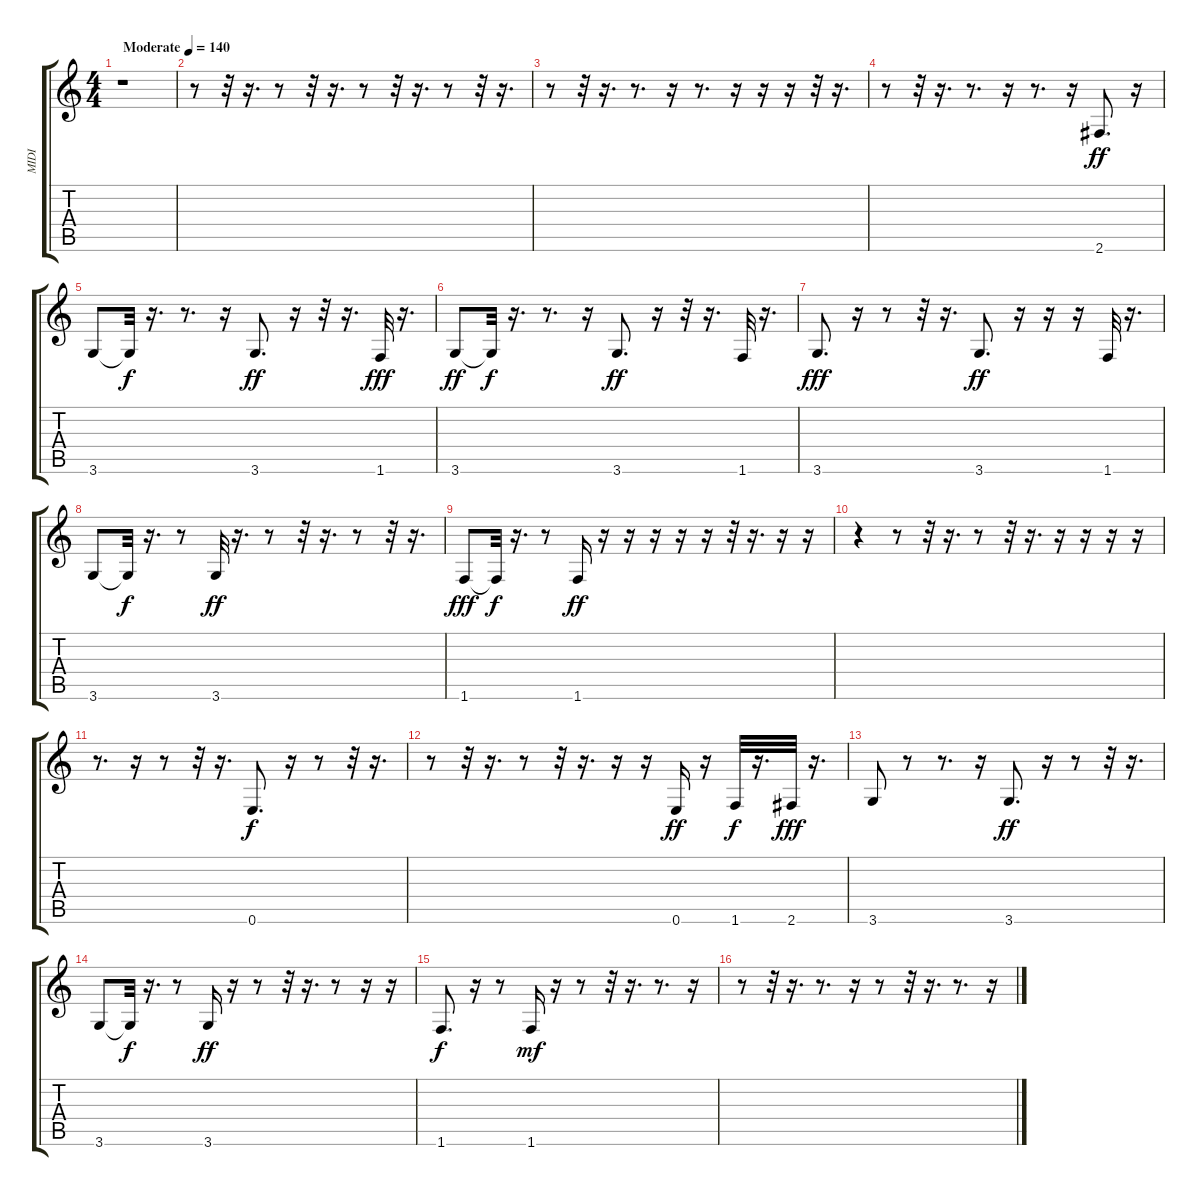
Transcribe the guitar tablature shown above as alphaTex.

\track ("MIDI" "MIDI") {instrument electricbassfinger}
\staff {score tabs}
\tuning (E4 B3 G3 D3 A2 E2) {hide}
\ts (4 4)
\tempo (140 "Moderate")
\clef g2
\ks c
r.1{dy ff instrument electricbassfinger} |
r.8 r.32 r.16{d} r.8 r.32 r.16{d} r.8 r.32 r.16{d} r.8 r.32 r.16{d} |
r.8 r.32 r.16{d} r.8{d} r.16 r.8{d} r.16 r.16 r.16 r.32 r.16{d} |
r.8 r.32 r.16{d} r.8{d} r.16 r.8{d} r.16 2.6.8{d} r.16 |
3.6.8 3.6{t}.32{dy f} r.16{d} r.8{d} r.16 3.6.8{d dy ff} r.16 r.32 r.16{d} 1.6.32{dy fff} r.16{d} |
3.6.8{dy ff} 3.6{t}.32{dy f} r.16{d} r.8{d} r.16 3.6.8{d dy ff} r.16 r.32 r.16{d} 1.6.32 r.16{d} |
3.6.8{d dy fff} r.16 r.8 r.32 r.16{d} 3.6.8{d dy ff} r.16 r.16 r.16 1.6.32 r.16{d} |
3.6.8 3.6{t}.32{dy f} r.16{d} r.8 3.6.32{dy ff} r.16{d} r.8 r.32 r.16{d} r.8 r.32 r.16{d} |
1.6.8{dy fff} 1.6{t}.32{dy f} r.16{d} r.8 1.6.16{dy ff} r.16 r.16 r.16 r.16 r.16 r.32 r.16{d} r.16 r.16 |
r.4 r.8 r.32 r.16{d} r.8 r.32 r.16{d} r.16 r.16 r.16 r.16 |
r.8{d} r.16 r.8 r.32 r.16{d} 0.6.8{d dy f} r.16 r.8 r.32 r.16{d} |
r.8 r.32 r.16{d} r.8 r.32 r.16{d} r.16 r.16 0.6.16{dy ff} r.16 1.6.32{dy f} r.16{d} 2.6.32{dy fff} r.16{d} |
3.6.8 r.8 r.8{d} r.16 3.6.8{d dy ff} r.16 r.8 r.32 r.16{d} |
3.6.8 3.6{t}.32{dy f} r.16{d} r.8 3.6.16{dy ff} r.16 r.8 r.32 r.16{d} r.8 r.16 r.16 |
1.6.8{d dy f} r.16 r.8 1.6.16{dy mf} r.16 r.8 r.32 r.16{d} r.8{d} r.16 |
r.8 r.32 r.16{d} r.8{d} r.16 r.8 r.32 r.16{d} r.8{d} r.16
